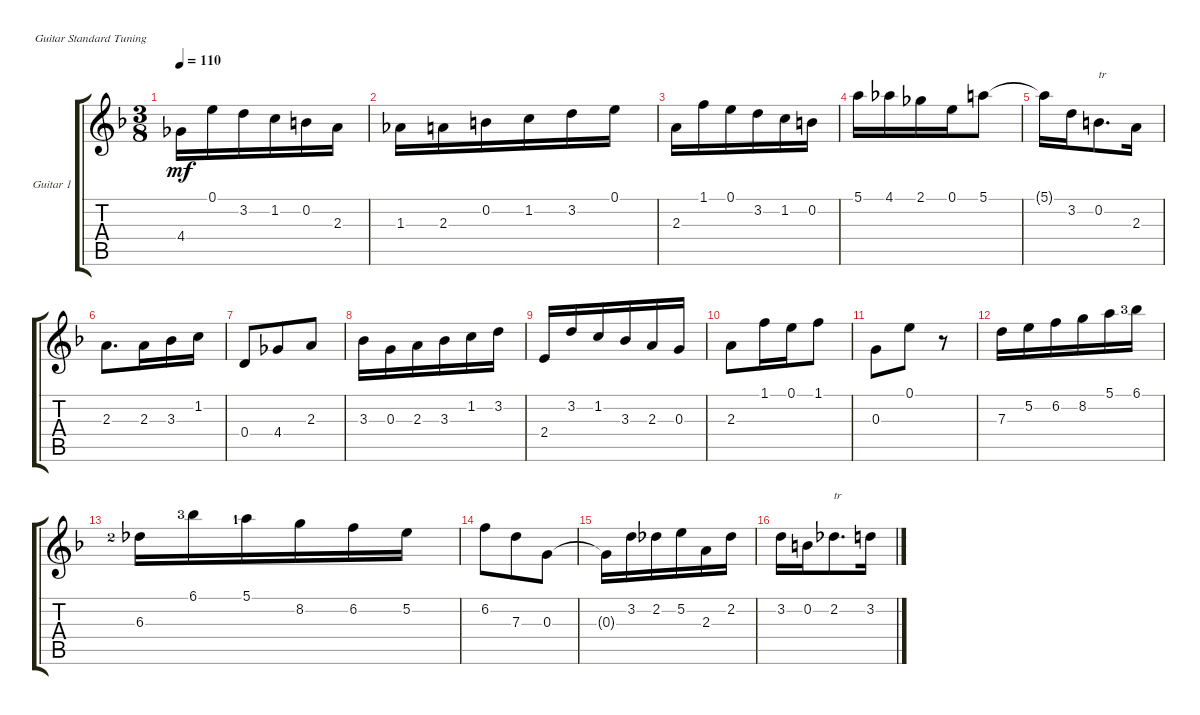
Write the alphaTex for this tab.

\bracketExtendMode groupsimilarinstruments
\firstSystemTrackNameOrientation horizontal
\otherSystemsTrackNameOrientation horizontal
\track ("Guitar 1" "Guitar 1") {instrument acousticguitarnylon}
\staff {score tabs}
\tuning (E4 B3 G3 D3 A2 E2)
\ts (3 8)
\tempo 110
\clef g2
\ks dminor
4.4.16{dy mf} 0.1.16 3.2.16 1.2.16 0.2.16 2.3.16 |
1.3.16 2.3.16 0.2.16 1.2.16 3.2.16 0.1.16 |
2.3.16 1.1.16 0.1.16 3.2.16 1.2.16 0.2.16 |
5.1.16 4.1.16 2.1.16 0.1.16 5.1.8 |
5.1{t}.16 3.2.16 0.2.8{d txt "tr"} 2.3.16 |
2.3.8{d} 2.3.16 3.3.16 1.2.16 |
0.4.8 4.4.8 2.3.8 |
3.3.16 0.3.16 2.3.16 3.3.16 1.2.16 3.2.16 |
2.4.16 3.2.16 1.2.16 3.3.16 2.3.16 0.3.16 |
2.3.8 1.1.16 0.1.16 1.1.8 |
0.3.8 0.1.8 r.8 |
7.3.16 5.2.16 6.2.16 8.2.16 5.1.16 6.1{lf 4}.16 |
6.3{lf 3}.16 6.1{lf 4}.16 5.1{lf 2}.16 8.2.16 6.2.16 5.2.16 |
6.2.8 7.3.8 0.3.8 |
0.3{t}.16 3.2.16 2.2.16 5.2.16 2.3.16 2.2.16 |
3.2.16 0.2.16 2.2.8{d txt "tr"} 3.2.16
